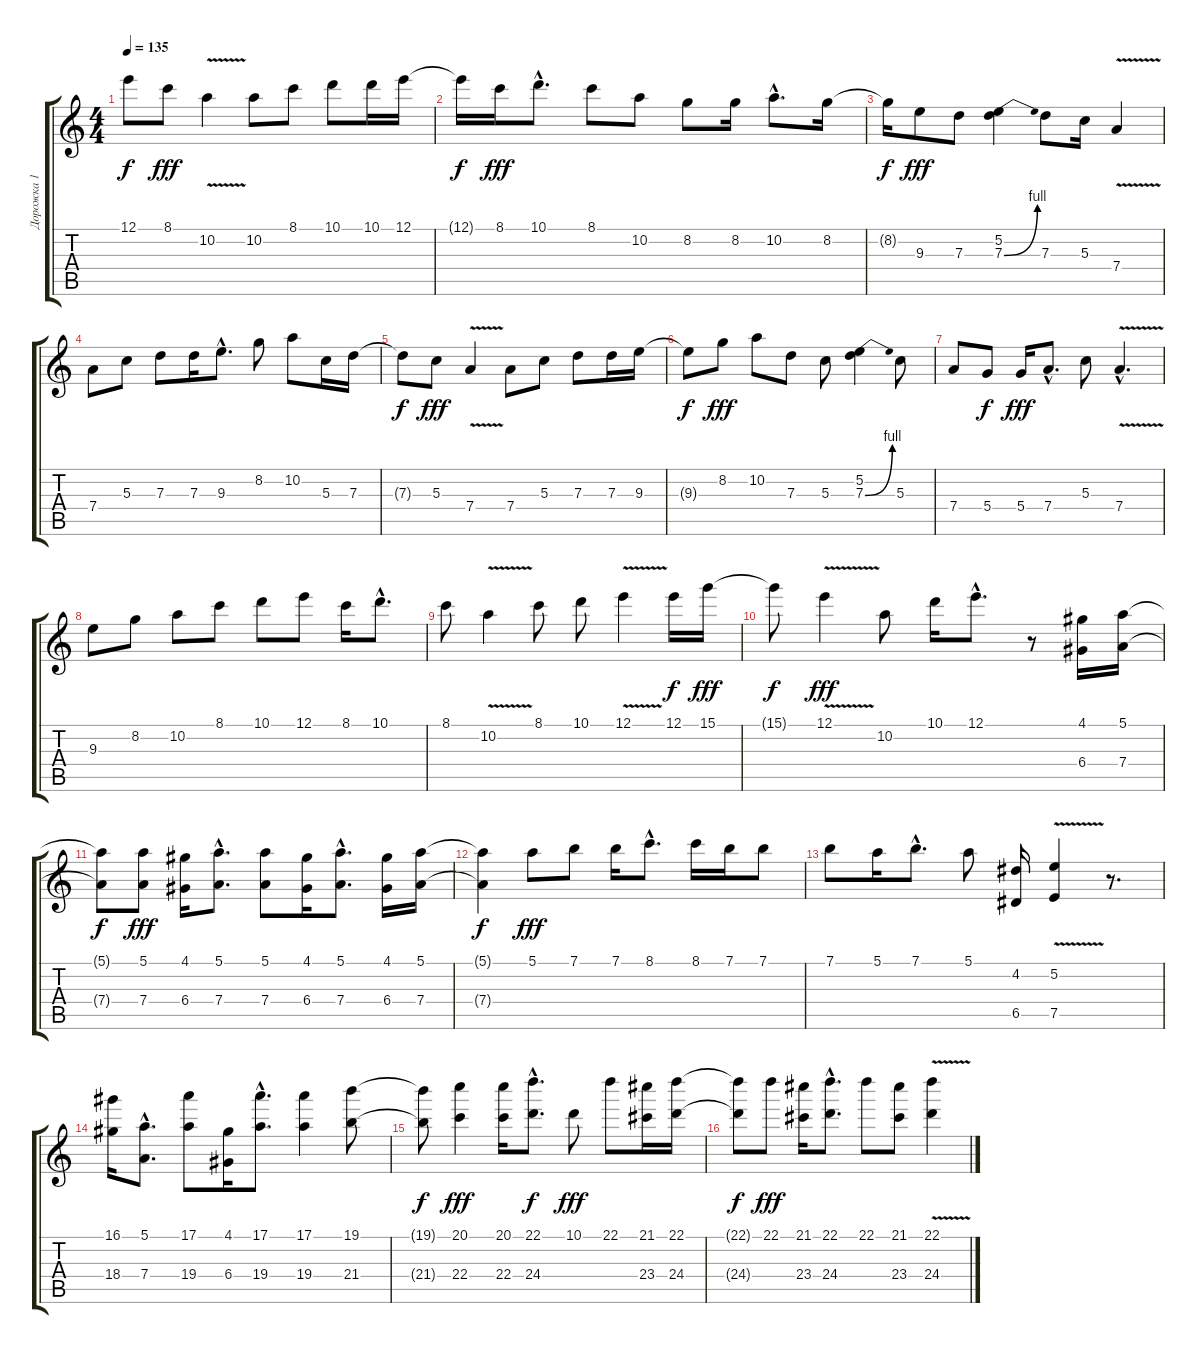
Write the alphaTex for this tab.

\track ("Дорожка 1" "Дорожка 1") {instrument acousticguitarnylon}
\staff {score tabs}
\tuning (E4 B3 G3 D3 A2 E2) {hide}
\ts (4 4)
\tempo 135
\clef g2
\ks c
12.1{t}.8{dy f} 8.1.8{dy fff} 10.2{v}.4 10.2.8 8.1.8 10.1.8 10.1.16 12.1.16 |
12.1{t}.16{dy f} 8.1.16{dy fff} 10.1{hac}.8{d} 8.1.8 10.2.8 8.2.8 8.2.16 10.2{hac}.8{d} 8.2.16 |
8.2{t}.16{dy f} 9.3.8{dy fff} 7.3.8 (5.2 7.3{be (bend 0 0 60 4)}).4 7.3.8 5.3.16 7.4{v}.4 |
7.4.8 5.3.8 7.3.8 7.3.16 9.3{hac}.8{d} 8.2.8 10.2.8 5.3.16 7.3.16 |
7.3{t}.8{dy f} 5.3.8{dy fff} 7.4{v}.4 7.4.8 5.3.8 7.3.8 7.3.16 9.3.16 |
9.3{t}.8{dy f} 8.2.8{dy fff} 10.2.8 7.3.8 5.3.8 (5.2 7.3{be (bend 0 0 60 4)}).4 5.3.8 |
7.4.8 5.4.8{dy f} 5.4.16{dy fff} 7.4{hac}.8{d} 5.3.8 7.4{v hac}.4{d} |
9.3.8 8.2.8 10.2.8 8.1.8 10.1.8 12.1.8 8.1.16 10.1{hac}.8{d} |
8.1.8 10.2{v}.4 8.1.8 10.1.8 12.1{v}.4 12.1.16{dy f} 15.1.16{dy fff} |
15.1{t}.8{dy f} 12.1{v}.4{dy fff} 10.2.8 10.1.16 12.1{hac}.8{d} r.8 (4.1 6.4).16 (5.1 7.4).16 |
(5.1{t} 7.4{t}).8{dy f} (5.1 7.4).8{dy fff} (4.1 6.4).16 (5.1{hac} 7.4{hac}).8{d} (5.1 7.4).8 (4.1 6.4).16 (5.1{hac} 7.4{hac}).8{d} (4.1 6.4).16 (5.1 7.4).16 |
(5.1{t} 7.4{t}).4{dy f} 5.1.8{dy fff} 7.1.8 7.1.16 8.1{hac}.8{d} 8.1.16 7.1.16 7.1.8 |
7.1.8 5.1.16 7.1{hac}.8{d} 5.1.8 (4.2 6.5).16 (5.2{v} 7.5{v}).4 r.8{d} |
(16.1 18.4).16 (5.1{hac} 7.4{hac}).8{d} (17.1 19.4).8 (4.1 6.4).16 (17.1{hac} 19.4{hac}).8{d} (17.1 19.4).4 (19.1 21.4).8 |
(19.1{t} 21.4{t}).8{dy f} (20.1 22.4).4{dy fff} (20.1 22.4).16 (22.1{hac} 24.4{hac}).8{d dy f} 10.1.8{dy fff} 22.1.8 (21.1 23.4).16 (22.1 24.4).16 |
(22.1{t} 24.4{t}).8{dy f} 22.1.8{dy fff} (21.1 23.4).16 (22.1{hac} 24.4{hac}).8{d} 22.1.8 (21.1 23.4).8 (22.1{v} 24.4{v}).4
